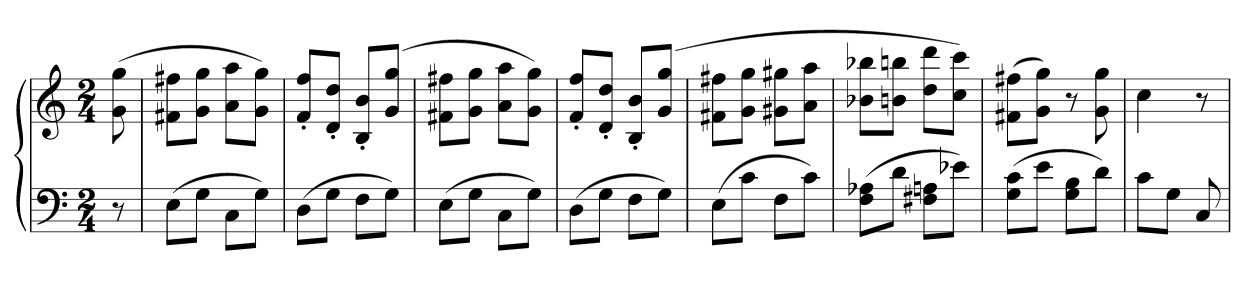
**kern	**kern
*part1	*part1
*staff2	*staff1
*clefF4	*clefG2
*k[]	*k[]
*a:	*a:
*M2/4	*M2/4
=	=
8r	(8g 8gg
=105	=105
(8EL	8f#X 8ff#XL
8GJ	8g 8ggJ
8CL	8a 8aaL
8GJ)	8g 8ggJ)
=106	=106
(8DL	8f' 8ff'L
8GJ	8d' 8dd'J
8FL	8B' 8b'L
8GJ)	(8g 8ggJ
=107	=107
(8EL	8f#X 8ff#XL
8GJ	8g 8ggJ
8CL	8a 8aaL
8GJ)	8g 8ggJ)
=108	=108
(8DL	8f' 8ff'L
8GJ	8d' 8dd'J
8FL	8B' 8b'L
8GJ)	(8g 8ggJ
=109	=109
(8EL	8f#X 8ff#XL
8cJ	8g 8ggJ
8FL	8g#X 8gg#XL
8cJ)	8a 8aaJ
=110	=110
(8F 8A-XL	8b-X 8bb-XL
8dJ	8bn 8bbnJ
8F#X 8AnL	8dd 8dddL
8e-XJ)	8cc 8cccJ)
=111	=111
(8G 8cL	(8f#X 8ff#XL
8eJ	8g 8ggJ)
8G 8BL	8r
8dJ)	8g 8gg
=112	=112
8cL	4cc
8GJ	.
8C	8r
=	=
*-	*-
